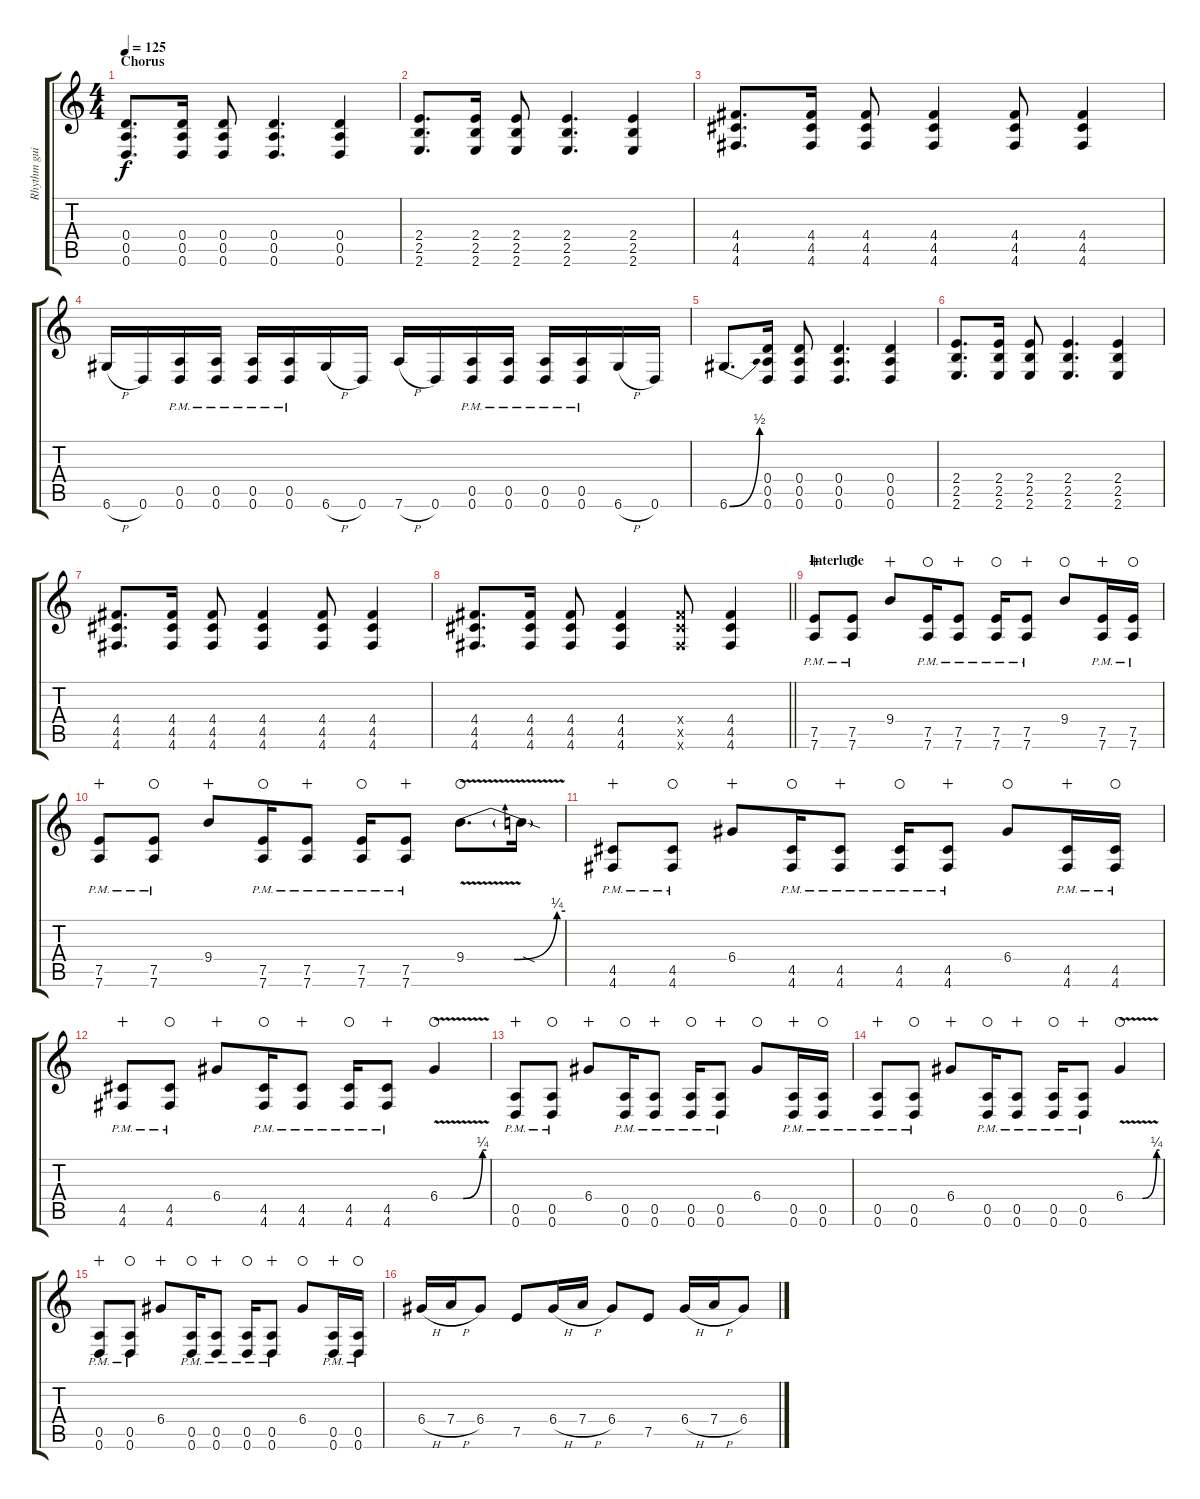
\track ("Rhythm guitar R" "Rhythm gui") {instrument distortionguitar}
\staff {score tabs}
\tuning (E4 B3 A3 D3 A2 D2) {hide}
\ts (4 4)
\section ("" "Chorus")
\tempo 125
\clef g2
\ks c
(0.4 0.5 0.6).8{d dy f} (0.4 0.5 0.6).16 (0.4 0.5 0.6).8 (0.4 0.5 0.6).4{d} (0.4 0.5 0.6).4 |
(2.4 2.5 2.6).8{d} (2.4 2.5 2.6).16 (2.4 2.5 2.6).8 (2.4 2.5 2.6).4{d} (2.4 2.5 2.6).4 |
(4.4 4.5 4.6).8{d} (4.4 4.5 4.6).16 (4.4 4.5 4.6).8 (4.4 4.5 4.6).4 (4.4 4.5 4.6).8 (4.4 4.5 4.6).4 |
6.6{h}.16 0.6.16 (0.5{pm} 0.6{pm}).16 (0.5{pm} 0.6{pm}).16 (0.5{pm} 0.6{pm}).16 (0.5{pm} 0.6{pm}).16 6.6{h}.16 0.6.16 7.6{h}.16 0.6.16 (0.5{pm} 0.6{pm}).16 (0.5{pm} 0.6{pm}).16 (0.5{pm} 0.6{pm}).16 (0.5{pm} 0.6{pm}).16 6.6{h}.16 0.6.16 |
6.6{be (bend 0 0 60 2)}.8{d} (0.4 0.5 0.6).16 (0.4 0.5 0.6).8 (0.4 0.5 0.6).4{d} (0.4 0.5 0.6).4 |
(2.4 2.5 2.6).8{d} (2.4 2.5 2.6).16 (2.4 2.5 2.6).8 (2.4 2.5 2.6).4{d} (2.4 2.5 2.6).4 |
(4.4 4.5 4.6).8{d} (4.4 4.5 4.6).16 (4.4 4.5 4.6).8 (4.4 4.5 4.6).4 (4.4 4.5 4.6).8 (4.4 4.5 4.6).4 |
\barLineRight lightlight
(4.4 4.5 4.6).8{d} (4.4 4.5 4.6).16 (4.4 4.5 4.6).8 (4.4 4.5 4.6).4 (4.4{x} 4.5{x} 4.6{x}).8 (4.4 4.5 4.6).4 |
\section ("" "Interlude")
(7.5{pm} 7.6{pm}).8{wahc} (7.5{pm} 7.6{pm}).8{waho} 9.4.8{wahc} (7.5{pm} 7.6{pm}).16{waho} (7.5{pm} 7.6{pm}).8{wahc} (7.5{pm} 7.6{pm}).16{waho} (7.5{pm} 7.6{pm}).8{wahc} 9.4.8{waho} (7.5{pm} 7.6{pm}).16{wahc} (7.5{pm} 7.6{pm}).16{waho} |
(7.5{pm} 7.6{pm}).8{wahc} (7.5{pm} 7.6{pm}).8{waho} 9.4.8{wahc} (7.5{pm} 7.6{pm}).16{waho} (7.5{pm} 7.6{pm}).8{wahc} (7.5{pm} 7.6{pm}).16{waho} (7.5{pm} 7.6{pm}).8{wahc} 9.4{be (custom 0 0 29 0 55 1 60 1) v}.8{d waho} 9.4{sod t}.16 |
(4.5{pm} 4.6{pm}).8{wahc} (4.5{pm} 4.6{pm}).8{waho} 6.4.8{wahc} (4.5{pm} 4.6{pm}).16{waho} (4.5{pm} 4.6{pm}).8{wahc} (4.5{pm} 4.6{pm}).16{waho} (4.5{pm} 4.6{pm}).8{wahc} 6.4.8{waho} (4.5{pm} 4.6{pm}).16{wahc} (4.5{pm} 4.6{pm}).16{waho} |
(4.5{pm} 4.6{pm}).8{wahc} (4.5{pm} 4.6{pm}).8{waho} 6.4.8{wahc} (4.5{pm} 4.6{pm}).16{waho} (4.5{pm} 4.6{pm}).8{wahc} (4.5{pm} 4.6{pm}).16{waho} (4.5{pm} 4.6{pm}).8{wahc} 6.4{be (custom 0 0 30 0 55 1 60 1) v}.4{waho} |
(0.5{pm} 0.6{pm}).8{wahc} (0.5{pm} 0.6{pm}).8{waho} 6.4.8{wahc} (0.5{pm} 0.6{pm}).16{waho} (0.5{pm} 0.6{pm}).8{wahc} (0.5{pm} 0.6{pm}).16{waho} (0.5{pm} 0.6{pm}).8{wahc} 6.4.8{waho} (0.5{pm} 0.6{pm}).16{wahc} (0.5{pm} 0.6{pm}).16{waho} |
(0.5{pm} 0.6{pm}).8{wahc} (0.5{pm} 0.6{pm}).8{waho} 6.4.8{wahc} (0.5{pm} 0.6{pm}).16{waho} (0.5{pm} 0.6{pm}).8{wahc} (0.5{pm} 0.6{pm}).16{waho} (0.5{pm} 0.6{pm}).8{wahc} 6.4{be (custom 0 0 30 0 55 1 60 1) v}.4{waho} |
(0.5{pm} 0.6{pm}).8{wahc} (0.5{pm} 0.6{pm}).8{waho} 6.4.8{wahc} (0.5{pm} 0.6{pm}).16{waho} (0.5{pm} 0.6{pm}).8{wahc} (0.5{pm} 0.6{pm}).16{waho} (0.5{pm} 0.6{pm}).8{wahc} 6.4.8{waho} (0.5{pm} 0.6{pm}).16{wahc} (0.5{pm} 0.6{pm}).16{waho} |
6.4{h}.16 7.4{h}.16 6.4.8 7.5.8 6.4{h}.16 7.4{h}.16 6.4.8 7.5.8 6.4{h}.16 7.4{h}.16 6.4.8
